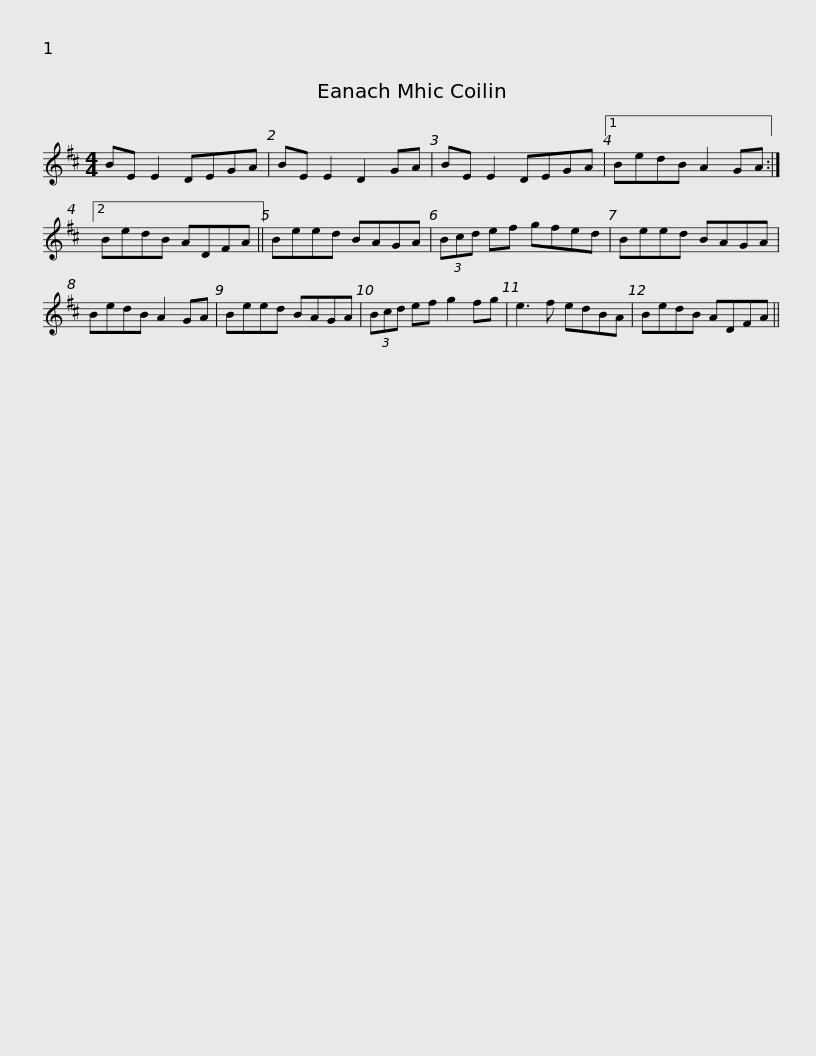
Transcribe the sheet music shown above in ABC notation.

X:1
L:1/8
M:4/4
I:linebreak $
K:D
V:1 treble
V:1
 BE E2 DEGA | BE E2 D2 GA | BE E2 DEGA |1 BedB A2 GA :|2 BedB ADFA || %5
 Beed BAGA |$ (3Bcd ef gfed | Beed BAGA | BedB A2 GA | Beed BAGA | %10
 (3Bcd ef g2 fg | e3 f edBA |$ BedB ADFA || %13
